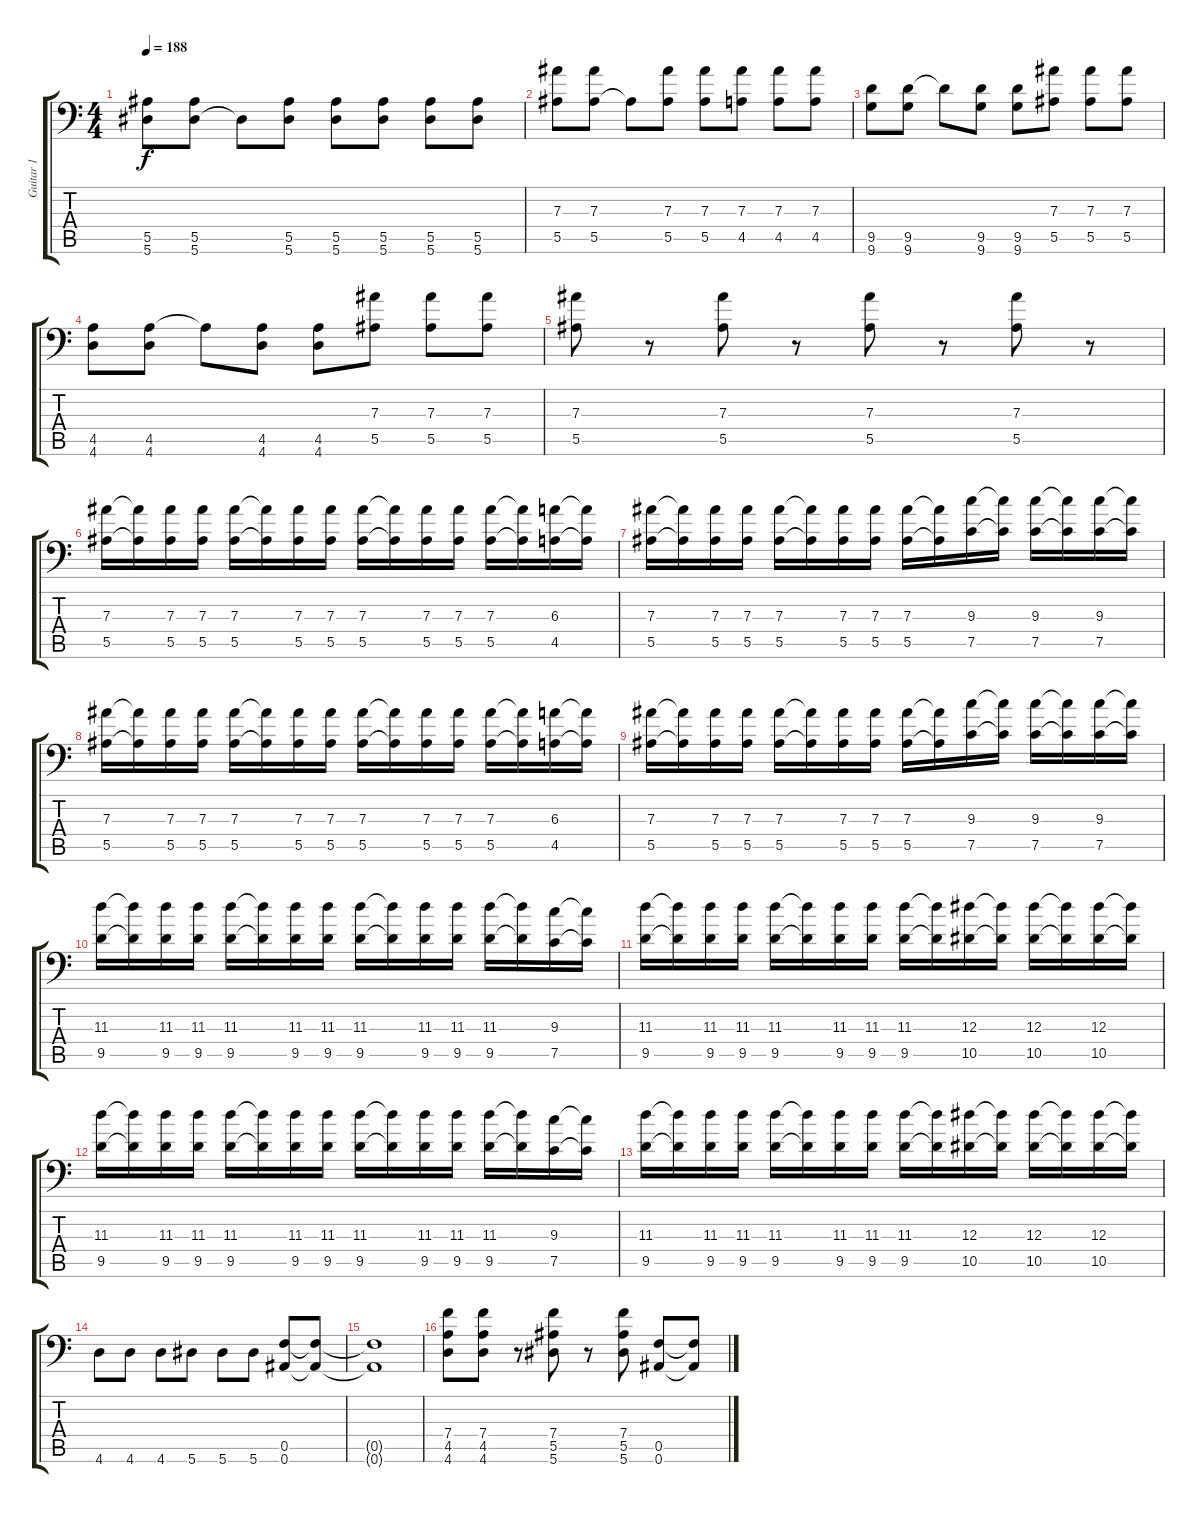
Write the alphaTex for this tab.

\track ("Guitar 1" "Guitar 1") {instrument distortionguitar}
\staff {score tabs}
\tuning (C4 G3 Eb3 Bb2 F2 Bb1) {hide}
\ts (4 4)
\tempo 188
\clef f4
\ks c
(5.5 5.6).8{dy f} (5.5 5.6).8 5.6{t}.8 (5.5 5.6).8 (5.5 5.6).8 (5.5 5.6).8 (5.5 5.6).8 (5.5 5.6).8 |
(7.3 5.5).8 (7.3 5.5).8 5.5{t}.8 (7.3 5.5).8 (7.3 5.5).8 (7.3 4.5).8 (7.3 4.5).8 (7.3 4.5).8 |
(9.5 9.6).8 (9.5 9.6).8 9.5{t}.8 (9.5 9.6).8 (9.5 9.6).8 (7.3 5.5).8 (7.3 5.5).8 (7.3 5.5).8 |
(4.5 4.6).8 (4.5 4.6).8 4.5{t}.8 (4.5 4.6).8 (4.5 4.6).8 (7.3 5.5).8 (7.3 5.5).8 (7.3 5.5).8 |
(7.3 5.5).8 r.8 (7.3 5.5).8 r.8 (7.3 5.5).8 r.8 (7.3 5.5).8 r.8 |
(7.3 5.5).16 (7.3{t} 5.5{t}).16 (7.3 5.5).16 (7.3 5.5).16 (7.3 5.5).16 (7.3{t} 5.5{t}).16 (7.3 5.5).16 (7.3 5.5).16 (7.3 5.5).16 (7.3{t} 5.5{t}).16 (7.3 5.5).16 (7.3 5.5).16 (7.3 5.5).16 (7.3{t} 5.5{t}).16 (6.3 4.5).16 (6.3{t} 4.5{t}).16 |
(7.3 5.5).16 (7.3{t} 5.5{t}).16 (7.3 5.5).16 (7.3 5.5).16 (7.3 5.5).16 (7.3{t} 5.5{t}).16 (7.3 5.5).16 (7.3 5.5).16 (7.3 5.5).16 (7.3{t} 5.5{t}).16 (9.3 7.5).16 (9.3{t} 7.5{t}).16 (9.3 7.5).16 (9.3{t} 7.5{t}).16 (9.3 7.5).16 (9.3{t} 7.5{t}).16 |
(7.3 5.5).16 (7.3{t} 5.5{t}).16 (7.3 5.5).16 (7.3 5.5).16 (7.3 5.5).16 (7.3{t} 5.5{t}).16 (7.3 5.5).16 (7.3 5.5).16 (7.3 5.5).16 (7.3{t} 5.5{t}).16 (7.3 5.5).16 (7.3 5.5).16 (7.3 5.5).16 (7.3{t} 5.5{t}).16 (6.3 4.5).16 (6.3{t} 4.5{t}).16 |
(7.3 5.5).16 (7.3{t} 5.5{t}).16 (7.3 5.5).16 (7.3 5.5).16 (7.3 5.5).16 (7.3{t} 5.5{t}).16 (7.3 5.5).16 (7.3 5.5).16 (7.3 5.5).16 (7.3{t} 5.5{t}).16 (9.3 7.5).16 (9.3{t} 7.5{t}).16 (9.3 7.5).16 (9.3{t} 7.5{t}).16 (9.3 7.5).16 (9.3{t} 7.5{t}).16 |
(11.3 9.5).16 (11.3{t} 9.5{t}).16 (11.3 9.5).16 (11.3 9.5).16 (11.3 9.5).16 (11.3{t} 9.5{t}).16 (11.3 9.5).16 (11.3 9.5).16 (11.3 9.5).16 (11.3{t} 9.5{t}).16 (11.3 9.5).16 (11.3 9.5).16 (11.3 9.5).16 (11.3{t} 9.5{t}).16 (9.3 7.5).16 (9.3{t} 7.5{t}).16 |
(11.3 9.5).16 (11.3{t} 9.5{t}).16 (11.3 9.5).16 (11.3 9.5).16 (11.3 9.5).16 (11.3{t} 9.5{t}).16 (11.3 9.5).16 (11.3 9.5).16 (11.3 9.5).16 (11.3{t} 9.5{t}).16 (12.3 10.5).16 (12.3{t} 10.5{t}).16 (12.3 10.5).16 (12.3{t} 10.5{t}).16 (12.3 10.5).16 (12.3{t} 10.5{t}).16 |
(11.3 9.5).16 (11.3{t} 9.5{t}).16 (11.3 9.5).16 (11.3 9.5).16 (11.3 9.5).16 (11.3{t} 9.5{t}).16 (11.3 9.5).16 (11.3 9.5).16 (11.3 9.5).16 (11.3{t} 9.5{t}).16 (11.3 9.5).16 (11.3 9.5).16 (11.3 9.5).16 (11.3{t} 9.5{t}).16 (9.3 7.5).16 (9.3{t} 7.5{t}).16 |
(11.3 9.5).16 (11.3{t} 9.5{t}).16 (11.3 9.5).16 (11.3 9.5).16 (11.3 9.5).16 (11.3{t} 9.5{t}).16 (11.3 9.5).16 (11.3 9.5).16 (11.3 9.5).16 (11.3{t} 9.5{t}).16 (12.3 10.5).16 (12.3{t} 10.5{t}).16 (12.3 10.5).16 (12.3{t} 10.5{t}).16 (12.3 10.5).16 (12.3{t} 10.5{t}).16 |
4.6.8 4.6.8 4.6.8 5.6.8 5.6.8 5.6.8 (0.5 0.6).8 (0.5{t} 0.6{t}).8 |
(0.5{t} 0.6{t}).1 |
(7.4 4.5 4.6).8 (7.4 4.5 4.6).8 r.8 (7.4 5.5 5.6).8 r.8 (7.4 5.5 5.6).8 (0.5 0.6).8 (0.5{t} 0.6{t}).8
